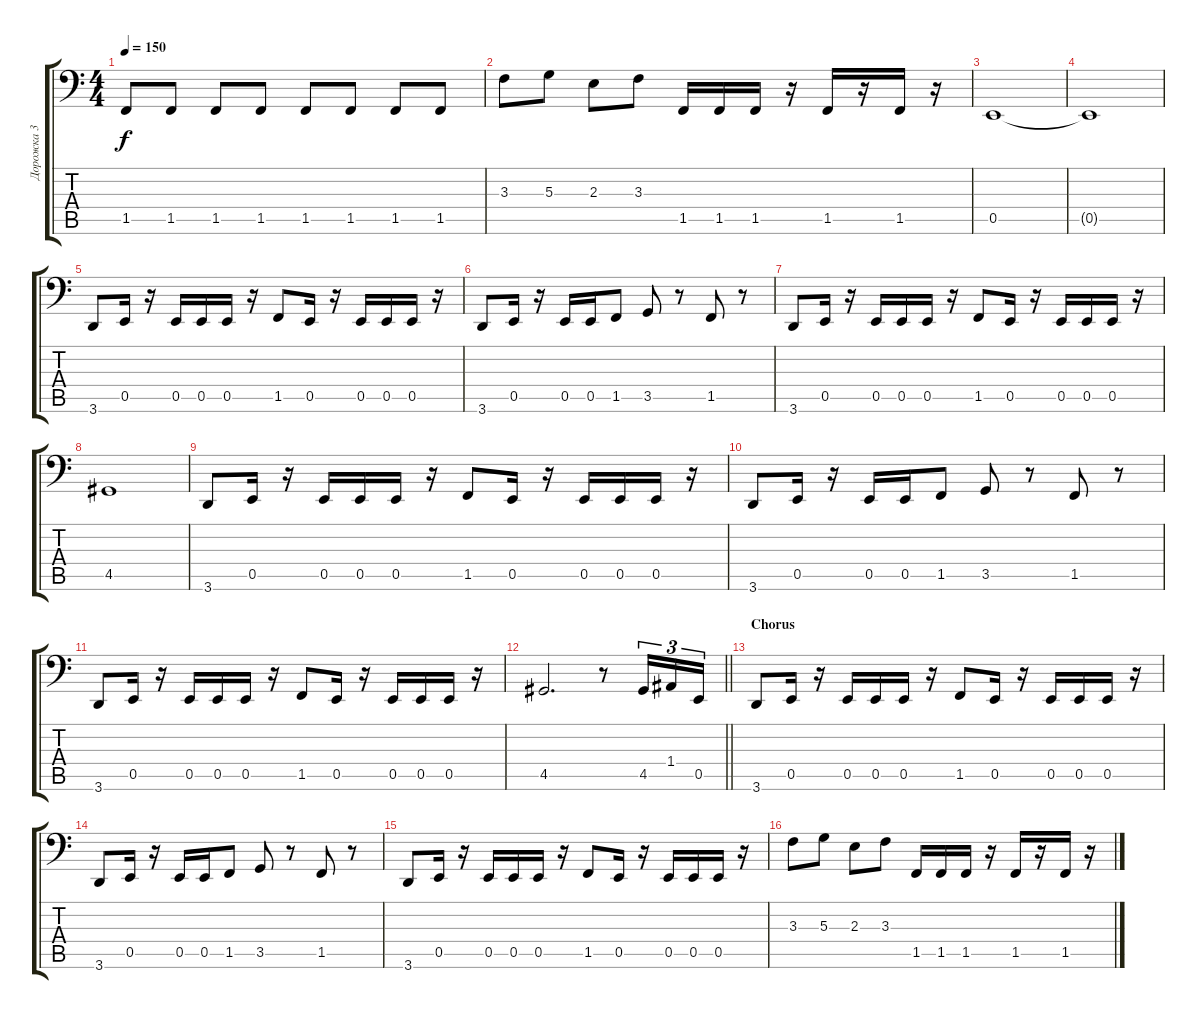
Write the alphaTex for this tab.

\track ("Дорожка 3" "Дорожка 3") {instrument electricbassfinger}
\staff {score tabs}
\tuning (C3 G2 D2 A1 E1 B0) {hide}
\ts (4 4)
\tempo 150
\clef f4
\ks c
1.5.8{dy f} 1.5.8 1.5.8 1.5.8 1.5.8 1.5.8 1.5.8 1.5.8 |
3.3.8 5.3.8 2.3.8 3.3.8 1.5.16 1.5.16 1.5.16 r.16 1.5.16 r.16 1.5.16 r.16 |
0.5.1 |
0.5{t}.1 |
3.6.8 0.5.16 r.16 0.5.16 0.5.16 0.5.16 r.16 1.5.8 0.5.16 r.16 0.5.16 0.5.16 0.5.16 r.16 |
3.6.8 0.5.16 r.16 0.5.16 0.5.16 1.5.8 3.5.8 r.8 1.5.8 r.8 |
3.6.8 0.5.16 r.16 0.5.16 0.5.16 0.5.16 r.16 1.5.8 0.5.16 r.16 0.5.16 0.5.16 0.5.16 r.16 |
4.5.1 |
3.6.8 0.5.16 r.16 0.5.16 0.5.16 0.5.16 r.16 1.5.8 0.5.16 r.16 0.5.16 0.5.16 0.5.16 r.16 |
3.6.8 0.5.16 r.16 0.5.16 0.5.16 1.5.8 3.5.8 r.8 1.5.8 r.8 |
3.6.8 0.5.16 r.16 0.5.16 0.5.16 0.5.16 r.16 1.5.8 0.5.16 r.16 0.5.16 0.5.16 0.5.16 r.16 |
\barLineRight lightlight
4.5.2{d} r.8 4.5.16{tu (3 2)} 1.4.16{tu (3 2)} 0.5.16{tu (3 2)} |
\section ("" "Chorus")
3.6.8 0.5.16 r.16 0.5.16 0.5.16 0.5.16 r.16 1.5.8 0.5.16 r.16 0.5.16 0.5.16 0.5.16 r.16 |
3.6.8 0.5.16 r.16 0.5.16 0.5.16 1.5.8 3.5.8 r.8 1.5.8 r.8 |
3.6.8 0.5.16 r.16 0.5.16 0.5.16 0.5.16 r.16 1.5.8 0.5.16 r.16 0.5.16 0.5.16 0.5.16 r.16 |
3.3.8 5.3.8 2.3.8 3.3.8 1.5.16 1.5.16 1.5.16 r.16 1.5.16 r.16 1.5.16 r.16
